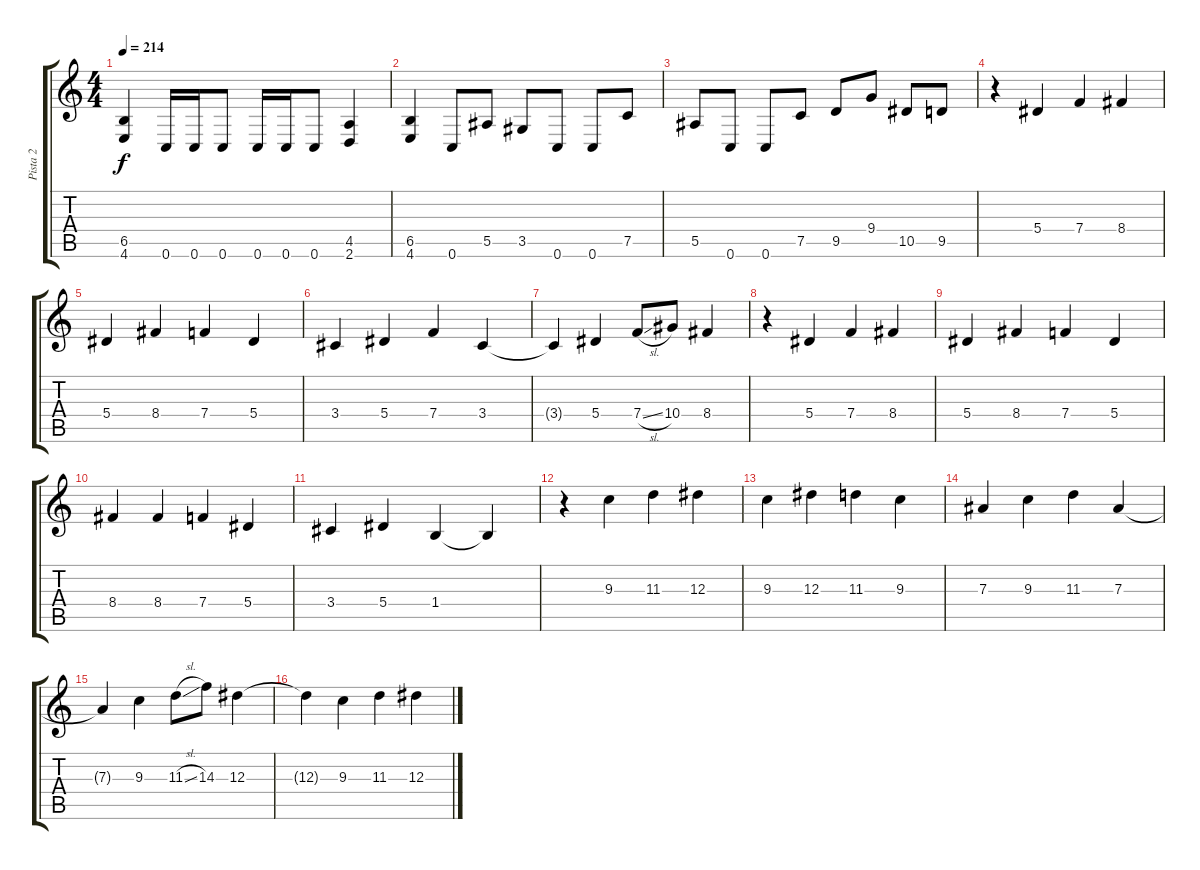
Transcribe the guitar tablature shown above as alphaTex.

\track ("Pista 2" "Pista 2") {instrument distortionguitar}
\staff {score tabs}
\tuning (C4 G3 Eb3 Bb2 F2 C2) {hide}
\ts (4 4)
\tempo 214
\clef g2
\ks c
(6.5 4.6).4{dy f} 0.6.16 0.6.16 0.6.8 0.6.16 0.6.16 0.6.8 (4.5 2.6).4 |
(6.5 4.6).4 0.6.8 5.5.8 3.5.8 0.6.8 0.6.8 7.5.8 |
5.5.8 0.6.8 0.6.8 7.5.8 9.5.8 9.4.8 10.5.8 9.5.8 |
r.4 5.4.4 7.4.4 8.4.4 |
5.4.4 8.4.4 7.4.4 5.4.4 |
3.4.4 5.4.4 7.4.4 3.4.4 |
3.4{t}.4 5.4.4 7.4{sl}.8 10.4.8 8.4.4 |
r.4 5.4.4 7.4.4 8.4.4 |
5.4.4 8.4.4 7.4.4 5.4.4 |
8.4.4 8.4.4 7.4.4 5.4.4 |
3.4.4 5.4.4 1.4.4 1.4{t}.4 |
r.4 9.3.4 11.3.4 12.3.4 |
9.3.4 12.3.4 11.3.4 9.3.4 |
7.3.4 9.3.4 11.3.4 7.3.4 |
7.3{t}.4 9.3.4 11.3{sl}.8 14.3.8 12.3.4 |
12.3{t}.4 9.3.4 11.3.4 12.3.4
